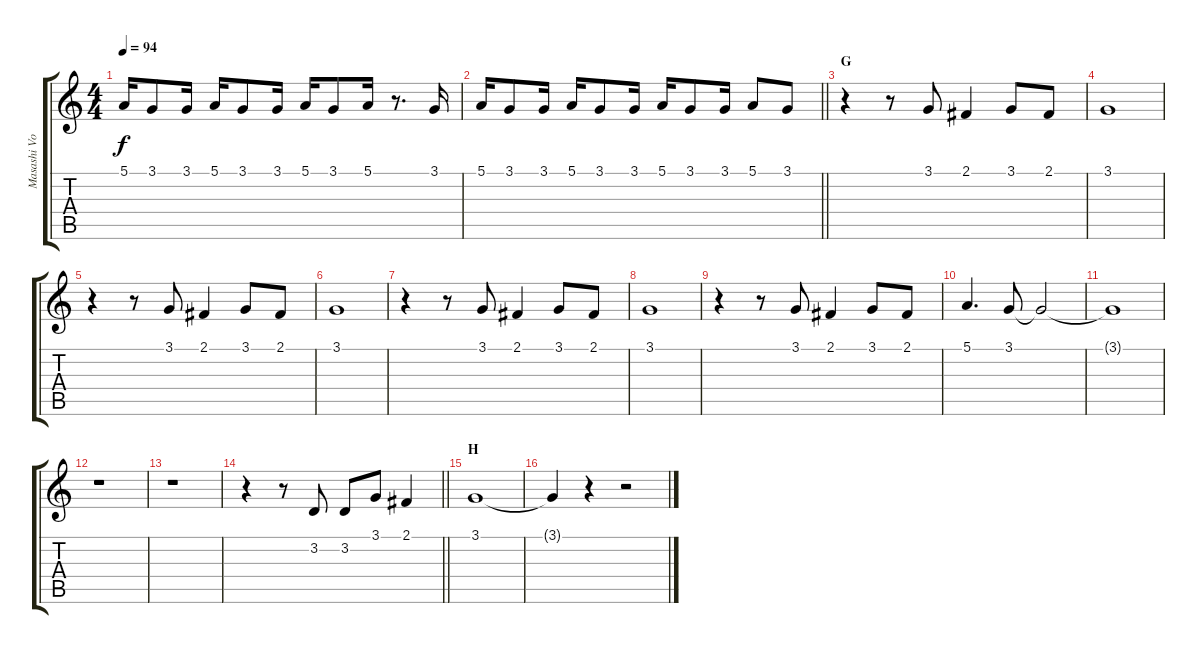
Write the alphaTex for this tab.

\track ("Masashi Vocals" "Masashi Vo") {instrument altosax}
\staff {score tabs}
\tuning (E4 B3 G3 D3 A2 E2) {hide}
\ts (4 4)
\tempo 94
\clef g2
\ks c
5.1.16{dy f} 3.1.8 3.1.16 5.1.16 3.1.8 3.1.16 5.1.16 3.1.8 5.1.16 r.8{d} 3.1.16 |
\barLineRight lightlight
5.1.16 3.1.8 3.1.16 5.1.16 3.1.8 3.1.16 5.1.16 3.1.8 3.1.16 5.1.8 3.1.8 |
\section ("" "G")
r.4 r.8 3.1.8 2.1.4 3.1.8 2.1.8 |
3.1.1 |
r.4 r.8 3.1.8 2.1.4 3.1.8 2.1.8 |
3.1.1 |
r.4 r.8 3.1.8 2.1.4 3.1.8 2.1.8 |
3.1.1 |
r.4 r.8 3.1.8 2.1.4 3.1.8 2.1.8 |
5.1.4{d} 3.1.8 3.1{t}.2 |
3.1{t}.1 |
r.1 |
r.1 |
\barLineRight lightlight
r.4 r.8 3.2.8 3.2.8 3.1.8 2.1.4 |
\section ("" "H")
3.1.1 |
3.1{t}.4 r.4 r.2
